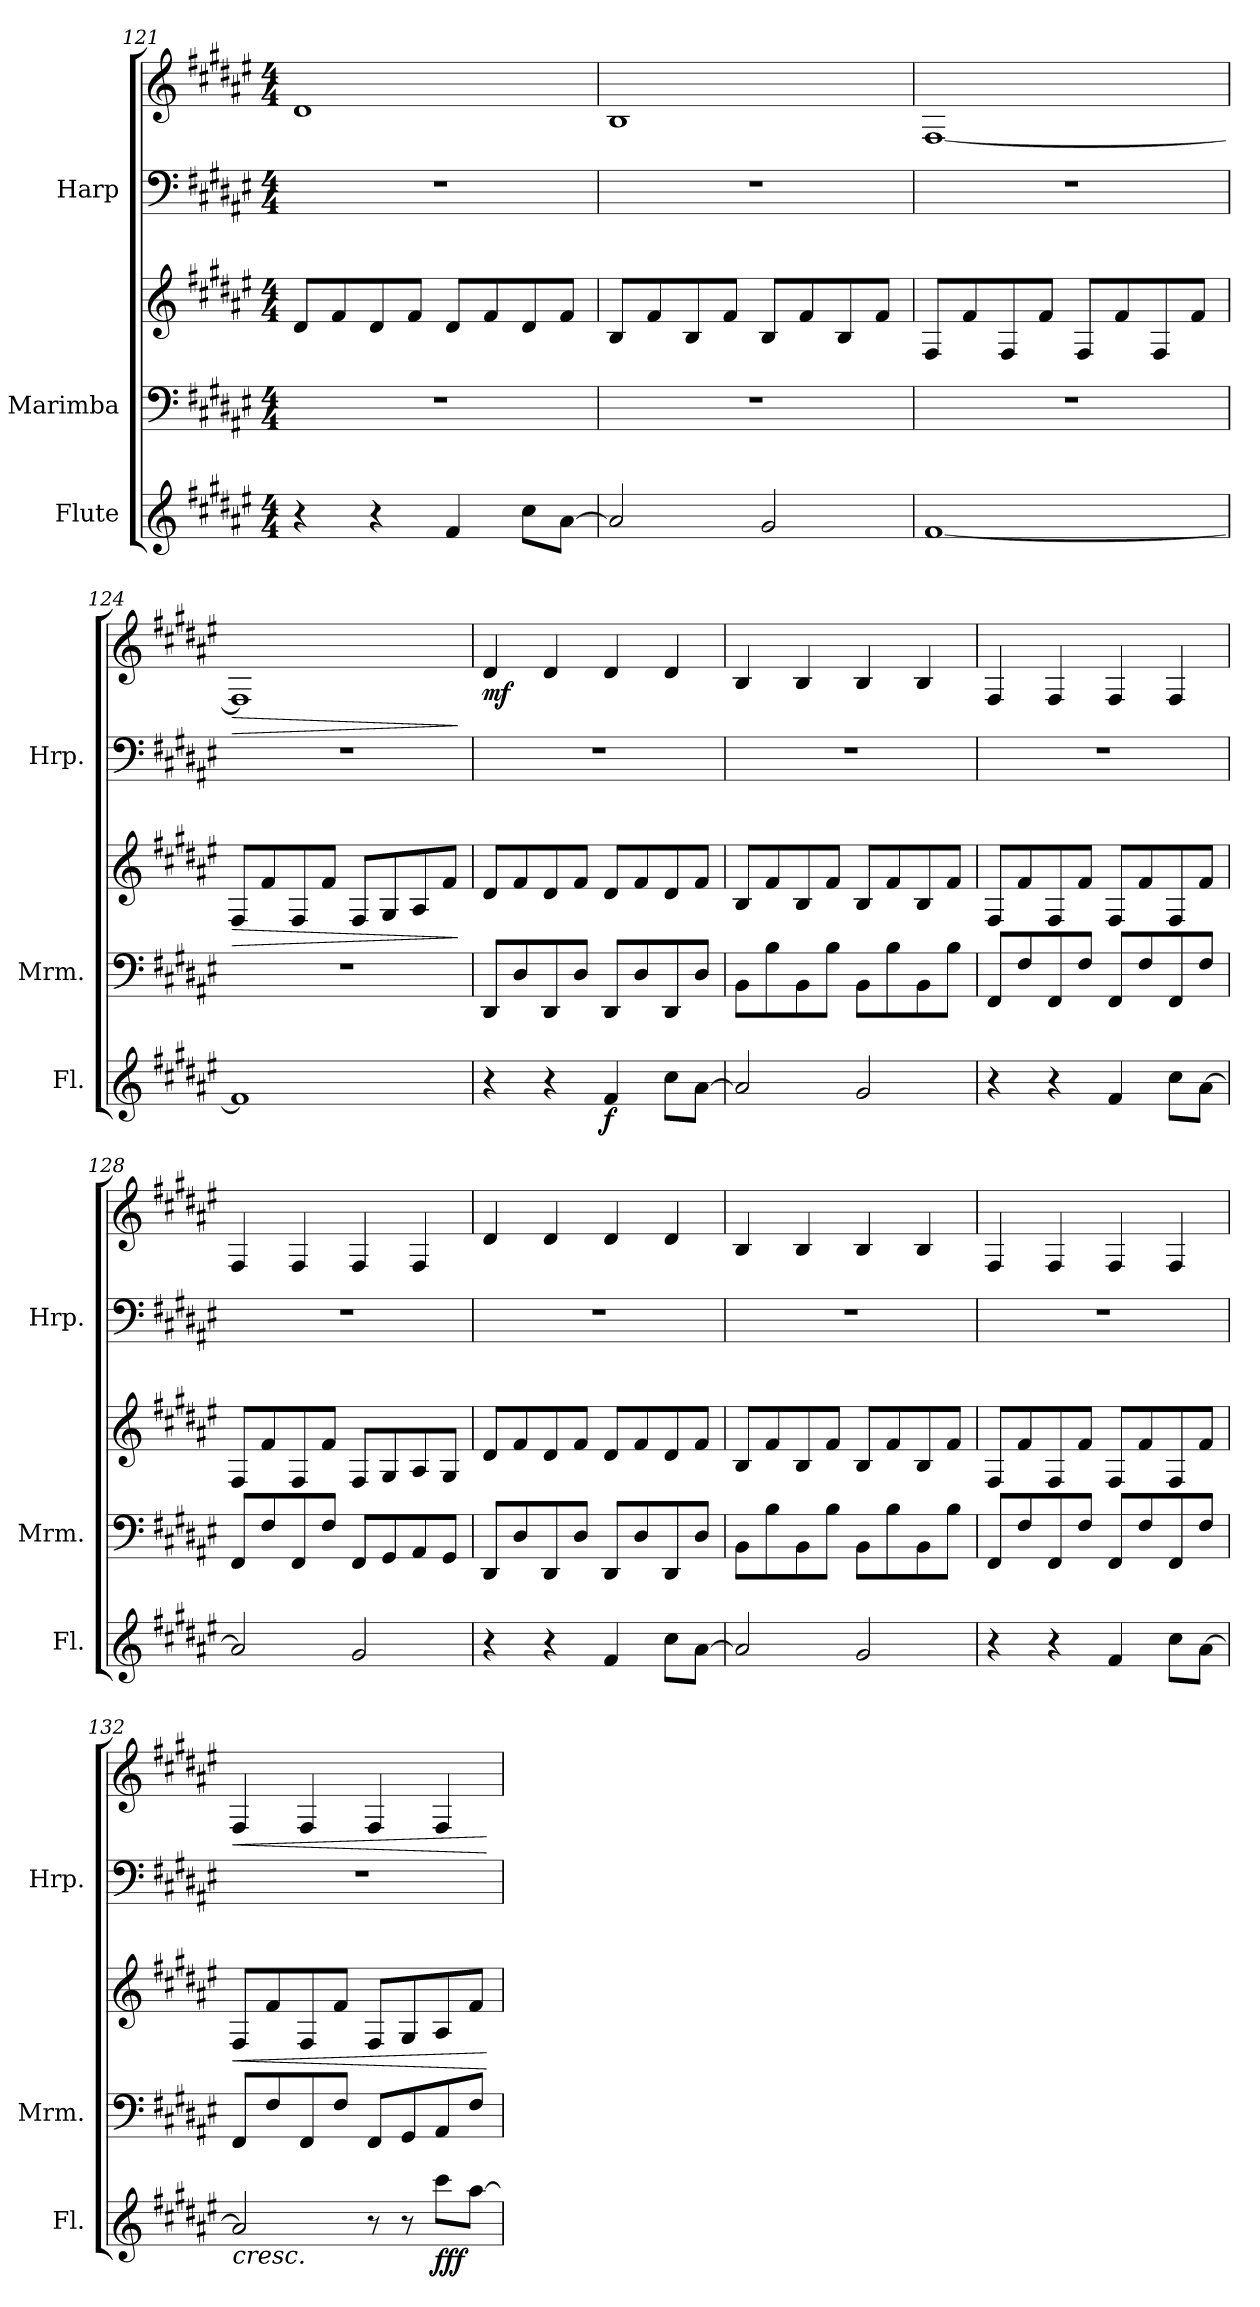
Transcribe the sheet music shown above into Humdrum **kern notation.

**kern	**dynam	**kern	**kern	**dynam	**kern	**kern	**dynam
*part3	*part3	*part2	*part2	*part2	*part1	*part1	*part1
*staff5	*staff5	*staff4	*staff3	*staff3/4	*staff2	*staff1	*staff1/2
*I"Flute	*	*I"Marimba	*	*	*I"Harp	*	*
*I'Fl.	*	*I'Mrm.	*	*	*I'Hrp.	*	*
*clefG2	*	*clefF4	*clefG2	*	*clefF4	*clefG2	*
*k[f#c#g#d#a#e#]	*	*k[f#c#g#d#a#e#]	*k[f#c#g#d#a#e#]	*	*k[f#c#g#d#a#e#]	*k[f#c#g#d#a#e#]	*
*M4/4	*	*M4/4	*M4/4	*	*M4/4	*M4/4	*
=121	=121	=121	=121	=121	=121	=121	=121
4r	.	1r	8d#/L	.	1r	1d#	.
.	.	.	8f#/	.	.	.	.
4r	.	.	8d#/	.	.	.	.
.	.	.	8f#/J	.	.	.	.
4f#/	.	.	8d#/L	.	.	.	.
.	.	.	8f#/	.	.	.	.
8cc#\L	.	.	8d#/	.	.	.	.
[8a#\J	.	.	8f#/J	.	.	.	.
!!LO:LB:g=z
=122	=122	=122	=122	=122	=122	=122	=122
2a#/]	.	1r	8B/L	.	1r	1B	.
.	.	.	8f#/	.	.	.	.
.	.	.	8B/	.	.	.	.
.	.	.	8f#/J	.	.	.	.
2g#/	.	.	8B/L	.	.	.	.
.	.	.	8f#/	.	.	.	.
.	.	.	8B/	.	.	.	.
.	.	.	8f#/J	.	.	.	.
=123	=123	=123	=123	=123	=123	=123	=123
[1f#	.	1r	8F#/L	.	1r	[1F#	.
.	.	.	8f#/	.	.	.	.
.	.	.	8F#/	.	.	.	.
.	.	.	8f#/J	.	.	.	.
.	.	.	8F#/L	.	.	.	.
.	.	.	8f#/	.	.	.	.
.	.	.	8F#/	.	.	.	.
.	.	.	8f#/J	.	.	.	.
=124	=124	=124	=124	=124	=124	=124	=124
!	!	!	!	!LO:HP:b	!	!	!LO:HP:b
1f#]	.	1r	8F#/L	>	1r	1F#]	>
.	.	.	8f#/	.	.	.	.
.	.	.	8F#/	.	.	.	.
.	.	.	8f#/J	.	.	.	.
.	.	.	8F#/L	.	.	.	.
.	.	.	8G#/	.	.	.	.
.	.	.	8A#/	.	.	.	.
.	.	.	8f#/J	.	.	.	.
.	.	.	.	]	.	.	]
=125	=125	=125	=125	=125	=125	=125	=125
!	!	!	!	!LO:DY:b=2	!	!	!
!	!	!	!	!LO:DY:n=1:b	!	!	!LO:DY:b
4r	.	8DD#/L	8d#/L	mf mf	1r	4d#/	mf
.	.	8D#/	8f#/	.	.	.	.
4r	.	8DD#/	8d#/	.	.	4d#/	.
.	.	8D#/J	8f#/J	.	.	.	.
!	!LO:DY:b	!	!	!	!	!	!
4f#/	f	8DD#/L	8d#/L	.	.	4d#/	.
.	.	8D#/	8f#/	.	.	.	.
8cc#\L	.	8DD#/	8d#/	.	.	4d#/	.
[8a#\J	.	8D#/J	8f#/J	.	.	.	.
!!LO:PB:g=z
=126	=126	=126	=126	=126	=126	=126	=126
2a#/]	.	8BB\L	8B/L	.	1r	4B/	.
.	.	8B\	8f#/	.	.	.	.
.	.	8BB\	8B/	.	.	4B/	.
.	.	8B\J	8f#/J	.	.	.	.
2g#/	.	8BB\L	8B/L	.	.	4B/	.
.	.	8B\	8f#/	.	.	.	.
.	.	8BB\	8B/	.	.	4B/	.
.	.	8B\J	8f#/J	.	.	.	.
=127	=127	=127	=127	=127	=127	=127	=127
4r	.	8FF#/L	8F#/L	.	1r	4F#/	.
.	.	8F#/	8f#/	.	.	.	.
4r	.	8FF#/	8F#/	.	.	4F#/	.
.	.	8F#/J	8f#/J	.	.	.	.
4f#/	.	8FF#/L	8F#/L	.	.	4F#/	.
.	.	8F#/	8f#/	.	.	.	.
8cc#\L	.	8FF#/	8F#/	.	.	4F#/	.
[8a#\J	.	8F#/J	8f#/J	.	.	.	.
=128	=128	=128	=128	=128	=128	=128	=128
2a#/]	.	8FF#/L	8F#/L	.	1r	4F#/	.
.	.	8F#/	8f#/	.	.	.	.
.	.	8FF#/	8F#/	.	.	4F#/	.
.	.	8F#/J	8f#/J	.	.	.	.
2g#/	.	8FF#/L	8F#/L	.	.	4F#/	.
.	.	8GG#/	8G#/	.	.	.	.
.	.	8AA#/	8A#/	.	.	4F#/	.
.	.	8GG#/J	8G#/J	.	.	.	.
=129	=129	=129	=129	=129	=129	=129	=129
4r	.	8DD#/L	8d#/L	.	1r	4d#/	.
.	.	8D#/	8f#/	.	.	.	.
4r	.	8DD#/	8d#/	.	.	4d#/	.
.	.	8D#/J	8f#/J	.	.	.	.
4f#/	.	8DD#/L	8d#/L	.	.	4d#/	.
.	.	8D#/	8f#/	.	.	.	.
8cc#\L	.	8DD#/	8d#/	.	.	4d#/	.
[8a#\J	.	8D#/J	8f#/J	.	.	.	.
!!LO:LB:g=z
=130	=130	=130	=130	=130	=130	=130	=130
2a#/]	.	8BB\L	8B/L	.	1r	4B/	.
.	.	8B\	8f#/	.	.	.	.
.	.	8BB\	8B/	.	.	4B/	.
.	.	8B\J	8f#/J	.	.	.	.
2g#/	.	8BB\L	8B/L	.	.	4B/	.
.	.	8B\	8f#/	.	.	.	.
.	.	8BB\	8B/	.	.	4B/	.
.	.	8B\J	8f#/J	.	.	.	.
=131	=131	=131	=131	=131	=131	=131	=131
4r	.	8FF#/L	8F#/L	.	1r	4F#/	.
.	.	8F#/	8f#/	.	.	.	.
4r	.	8FF#/	8F#/	.	.	4F#/	.
.	.	8F#/J	8f#/J	.	.	.	.
4f#/	.	8FF#/L	8F#/L	.	.	4F#/	.
.	.	8F#/	8f#/	.	.	.	.
8cc#\L	.	8FF#/	8F#/	.	.	4F#/	.
[8a#\J	.	8F#/J	8f#/J	.	.	.	.
=132	=132	=132	=132	=132	=132	=132	=132
!	!LO:HP:b	!	!	!LO:HP:b	!	!	!LO:HP:b
2a#/]	<	8FF#/L	8F#/L	<	1r	4F#/	<
.	.	8F#/	8f#/	.	.	.	.
.	.	8FF#/	8F#/	.	.	4F#/	.
.	.	8F#/J	8f#/J	.	.	.	.
8r	.	8FF#/L	8F#/L	.	.	4F#/	.
8r	.	8GG#/	8G#/	.	.	.	.
!	!LO:DY:b	!	!	!	!	!	!
8ccc#\L	fff	8AA#/	8A#/	.	.	4F#/	.
[8aa#\J	.	8F#/J	8f#/J	.	.	.	.
.	[	.	.	[	.	.	[
=	=	=	=	=	=	=	=
*-	*-	*-	*-	*-	*-	*-	*-
